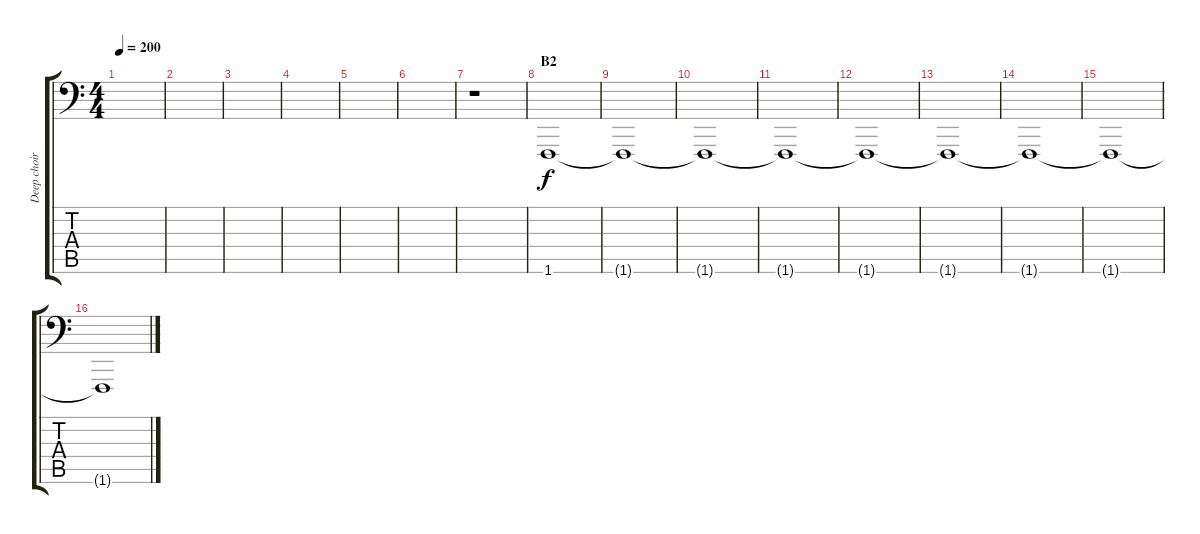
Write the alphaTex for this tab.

\track ("Deep choir" "Deep choir") {instrument choiraahs}
\staff {score tabs}
\tuning (E4 B3 G3 D3 E2 E1) {hide}
\ts (4 4)
\tempo 200
\clef f4
\ks c
|
|
|
|
|
|
r.1 |
\section ("" "B2")
1.6.1 |
1.6{t}.1 |
1.6{t}.1 |
1.6{t}.1 |
1.6{t}.1 |
1.6{t}.1 |
1.6{t}.1 |
1.6{t}.1 |
1.6{t}.1
